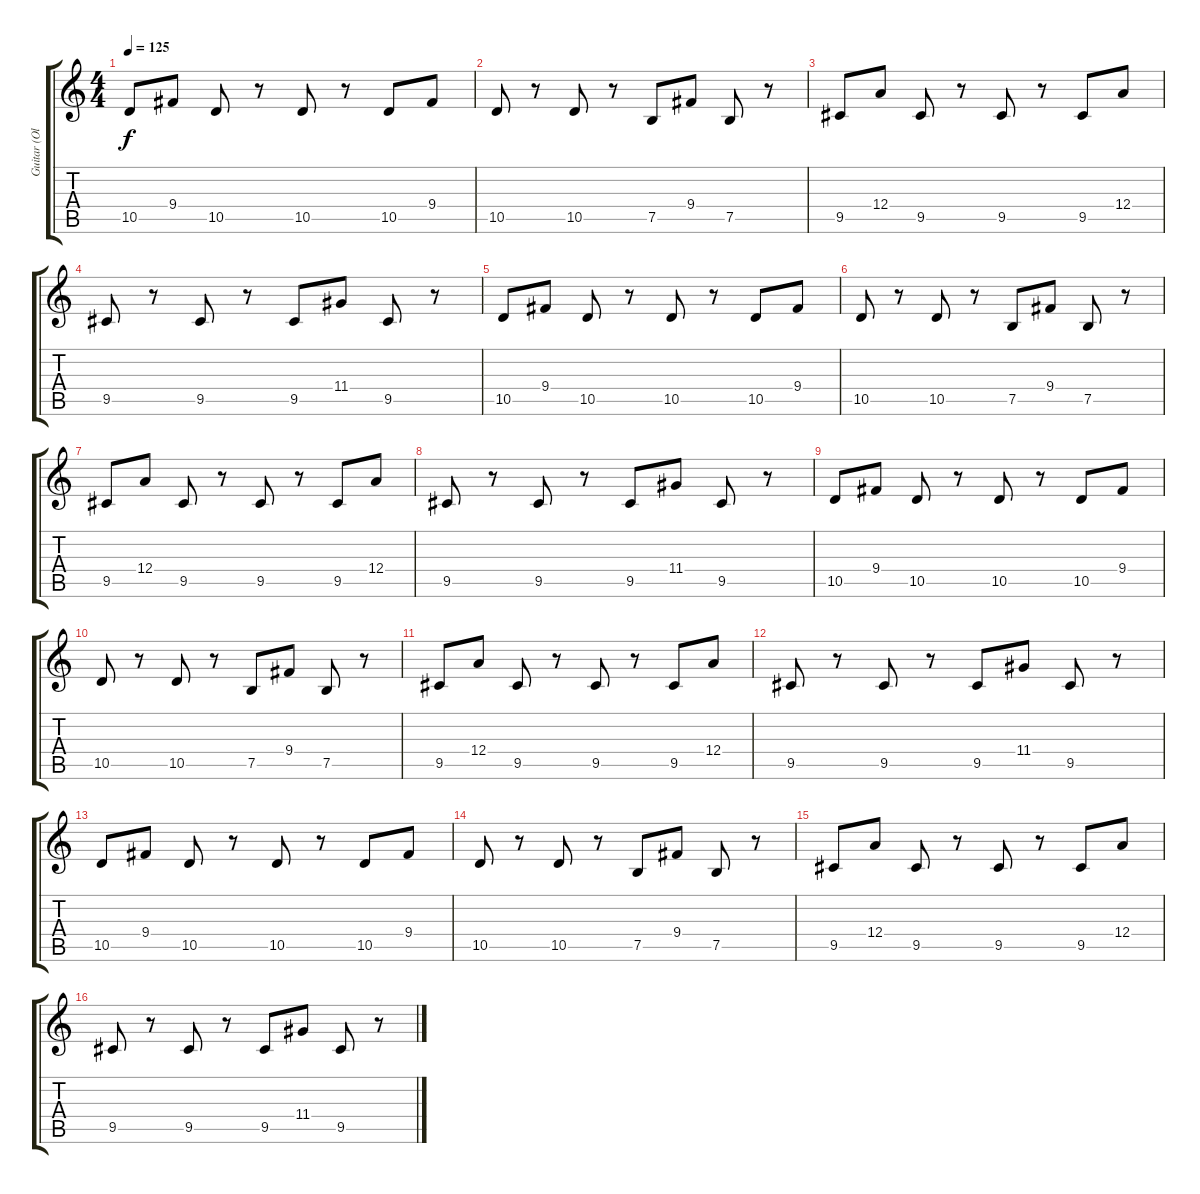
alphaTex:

\track ("Guitar (Olavi Mikkonen)" "Guitar (Ol") {instrument distortionguitar}
\staff {score tabs}
\tuning (B3 Gb3 D3 A2 E2 B1) {hide}
\ts (4 4)
\tempo 125
\clef g2
\ks c
10.5.8{dy f} 9.4.8 10.5.8 r.8 10.5.8 r.8 10.5.8 9.4.8 |
10.5.8 r.8 10.5.8 r.8 7.5.8 9.4.8 7.5.8 r.8 |
9.5.8 12.4.8 9.5.8 r.8 9.5.8 r.8 9.5.8 12.4.8 |
9.5.8 r.8 9.5.8 r.8 9.5.8 11.4.8 9.5.8 r.8 |
10.5.8 9.4.8 10.5.8 r.8 10.5.8 r.8 10.5.8 9.4.8 |
10.5.8 r.8 10.5.8 r.8 7.5.8 9.4.8 7.5.8 r.8 |
9.5.8 12.4.8 9.5.8 r.8 9.5.8 r.8 9.5.8 12.4.8 |
9.5.8 r.8 9.5.8 r.8 9.5.8 11.4.8 9.5.8 r.8 |
10.5.8 9.4.8 10.5.8 r.8 10.5.8 r.8 10.5.8 9.4.8 |
10.5.8 r.8 10.5.8 r.8 7.5.8 9.4.8 7.5.8 r.8 |
9.5.8 12.4.8 9.5.8 r.8 9.5.8 r.8 9.5.8 12.4.8 |
9.5.8 r.8 9.5.8 r.8 9.5.8 11.4.8 9.5.8 r.8 |
10.5.8 9.4.8 10.5.8 r.8 10.5.8 r.8 10.5.8 9.4.8 |
10.5.8 r.8 10.5.8 r.8 7.5.8 9.4.8 7.5.8 r.8 |
9.5.8 12.4.8 9.5.8 r.8 9.5.8 r.8 9.5.8 12.4.8 |
9.5.8 r.8 9.5.8 r.8 9.5.8 11.4.8 9.5.8 r.8
